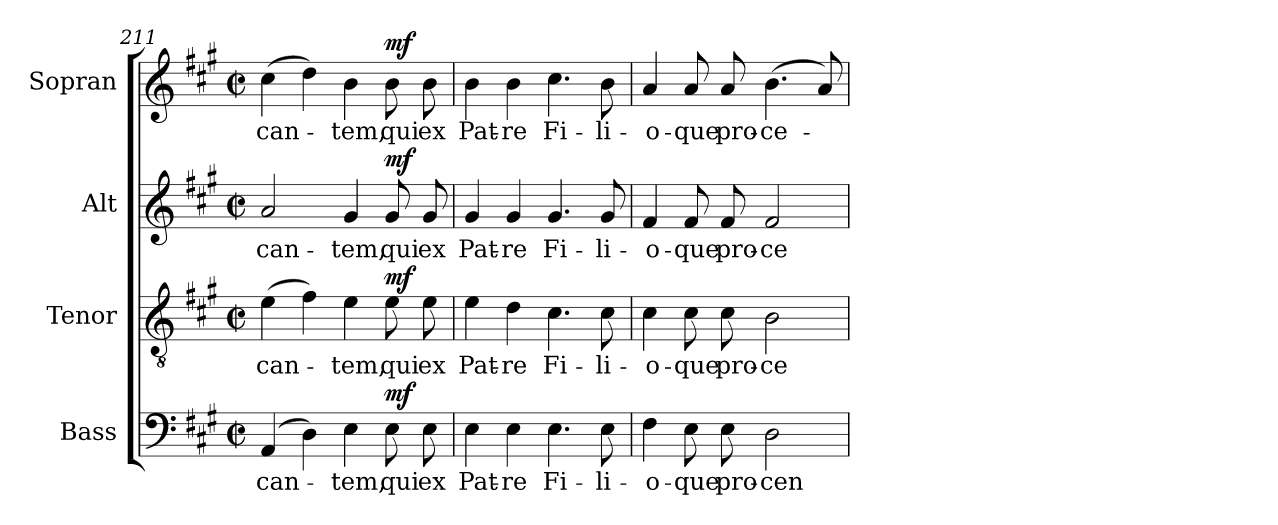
**kern	**text	**dynam	**kern	**text	**dynam	**kern	**text	**dynam	**kern	**text	**dynam
*part4	*part4	*part4	*part3	*part3	*part3	*part2	*part2	*part2	*part1	*part1	*part1
*staff4	*staff4	*staff4	*staff3	*staff3	*staff3	*staff2	*staff2	*staff2	*staff1	*staff1	*staff1
*I"Bass	*	*	*I"Tenor	*	*	*I"Alt	*	*	*I"Sopran	*	*
*I'B.	*	*	*I'T.	*	*	*I'A.	*	*	*I'S.	*	*
*clefF4	*	*	*clefGv2	*	*	*clefG2	*	*	*clefG2	*	*
*k[f#c#g#]	*	*	*k[f#c#g#]	*	*	*k[f#c#g#]	*	*	*k[f#c#g#]	*	*
*A:	*	*	*A:	*	*	*A:	*	*	*A:	*	*
*M2/2	*	*	*M2/2	*	*	*M2/2	*	*	*M2/2	*	*
*met(c|)	*	*	*met(c|)	*	*	*met(c|)	*	*	*met(c|)	*	*
=211	=211	=211	=211	=211	=211	=211	=211	=211	=211	=211	=211
!	!LO:LY:b	!	!	!LO:LY:b	!	!	!LO:LY:b	!	!	!LO:LY:b	!
(4AA/	-can-	.	(>4e\	-can-	.	2a/	-can-	.	(>4cc#\	-can-	.
4D\)	.	.	4f#\)	.	.	.	.	.	4dd\)	.	.
!	!LO:LY:b	!	!	!LO:LY:b	!	!	!LO:LY:b	!	!	!LO:LY:b	!
4E\	-tem,	.	4e\	-tem,	.	4g#/	-tem,	.	4b\	-tem,	.
!	!LO:LY:b	!LO:DY:a	!	!LO:LY:b	!LO:DY:a	!	!LO:LY:b	!LO:DY:a	!	!LO:LY:b	!LO:DY:a
8E\	qui	mf	8e\	qui	mf	8g#/	qui	mf	8b\	qui	mf
!	!LO:LY:b	!	!	!LO:LY:b	!	!	!LO:LY:b	!	!	!LO:LY:b	!
8E\	ex	.	8e\	ex	.	8g#/	ex	.	8b\	ex	.
=212	=212	=212	=212	=212	=212	=212	=212	=212	=212	=212	=212
!	!LO:LY:b	!	!	!LO:LY:b	!	!	!LO:LY:b	!	!	!LO:LY:b	!
4E\	Pat-	.	4e\	Pat-	.	4g#/	Pat-	.	4b\	Pat-	.
!	!LO:LY:b	!	!	!LO:LY:b	!	!	!LO:LY:b	!	!	!LO:LY:b	!
4E\	-re	.	4d\	-re	.	4g#/	-re	.	4b\	-re	.
!	!LO:LY:b	!	!	!LO:LY:b	!	!	!LO:LY:b	!	!	!LO:LY:b	!
4.E\	Fi-	.	4.c#\	Fi-	.	4.g#/	Fi-	.	4.cc#\	Fi-	.
!	!LO:LY:b	!	!	!LO:LY:b	!	!	!LO:LY:b	!	!	!LO:LY:b	!
8E\	-li-	.	8c#\	-li-	.	8g#/	-li-	.	8b\	-li-	.
!!LO:LB:g=z
=213	=213	=213	=213	=213	=213	=213	=213	=213	=213	=213	=213
!	!LO:LY:b	!	!	!LO:LY:b	!	!	!LO:LY:b	!	!	!LO:LY:b	!
4F#\	-o-	.	4c#\	-o-	.	4f#/	-o-	.	4a/	-o-	.
!	!LO:LY:b	!	!	!LO:LY:b	!	!	!LO:LY:b	!	!	!LO:LY:b	!
8E\	-que	.	8c#\	-que	.	8f#/	-que	.	8a/	-que	.
!	!LO:LY:b	!	!	!LO:LY:b	!	!	!LO:LY:b	!	!	!LO:LY:b	!
8E\	pro-	.	8c#\	pro-	.	8f#/	pro-	.	8a/	pro-	.
!	!LO:LY:b	!	!	!LO:LY:b	!	!	!LO:LY:b	!	!	!LO:LY:b	!
2D\	-cen-	.	2B\	-ce-	.	2f#/	-ce-	.	(>4.b\	-ce-	.
.	.	.	.	.	.	.	.	.	8a/)	.	.
=	=	=	=	=	=	=	=	=	=	=	=
*-	*-	*-	*-	*-	*-	*-	*-	*-	*-	*-	*-
